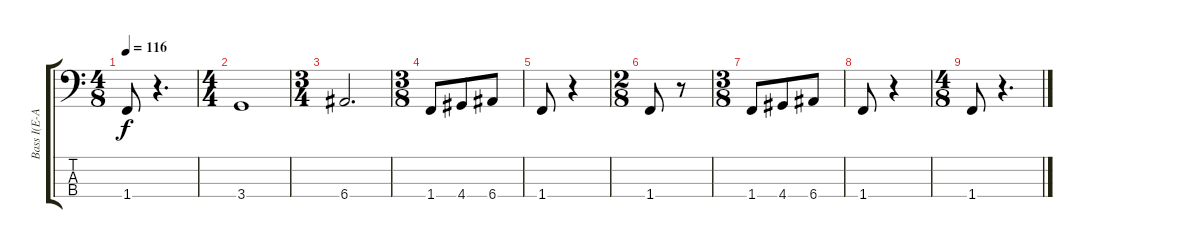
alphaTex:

\track ("Bass I(E-A-D-G)" "Bass I(E-A") {instrument electricbassfinger}
\staff {score tabs}
\tuning (G2 D2 A1 E1) {hide}
\ts (4 8)
\tempo 116
\clef f4
\ks c
1.4.8{dy f} r.4{d} |
\ts (4 4)
3.4.1 |
\ts (3 4)
6.4.2{d} |
\ts (3 8)
1.4.8 4.4.8 6.4.8 |
1.4.8 r.4 |
\ts (2 8)
1.4.8 r.8 |
\ts (3 8)
1.4.8 4.4.8 6.4.8 |
1.4.8 r.4 |
\ts (4 8)
1.4.8 r.4{d}
